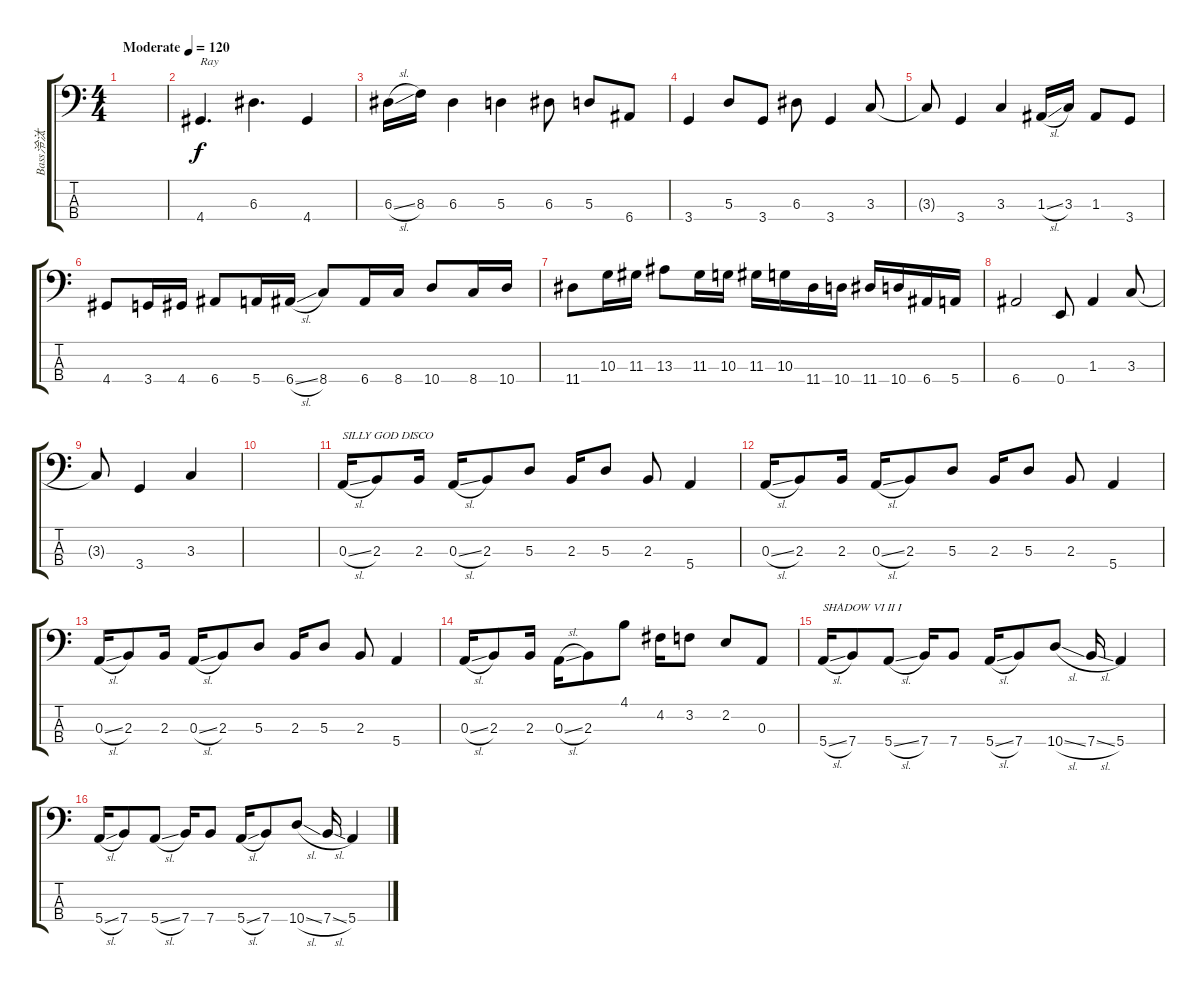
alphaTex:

\track ("Bass泠汰" "Bass泠汰") {instrument electricbasspick}
\staff {score tabs}
\tuning (G2 D2 A1 E1) {hide}
\ts (4 4)
\tempo (120 "Moderate")
\clef f4
\ks c
|
4.4.4{d txt "Ray"} 6.3.4{d} 4.4.4 |
6.3{sl}.16 8.3.16{txt ""} 6.3.4 5.3.4 6.3.8 5.3.8 6.4.8 |
3.4.4 5.3.8 3.4.8 6.3.8 3.4.4 3.3.8 |
3.3{t}.8 3.4.4 3.3.4 1.3{sl}.16 3.3.16 1.3.8 3.4.8 |
4.4.8 3.4.16 4.4.16 6.4.8 5.4.16 6.4{sl}.16 8.4.8 6.4.16 8.4.16 10.4.8 8.4.16 10.4.16 |
11.4.8 10.3.16 11.3.16 13.3.8 11.3.16 10.3.16 11.3.16 10.3.16 11.4.16 10.4.16 11.4.16 10.4.16 6.4.16 5.4.16 |
6.4.2 0.4.8 1.3.4 3.3.8 |
3.3{t}.8 3.4.4 3.3.4 |
|
0.3{sl}.16{txt "SILLY GOD DISCO"} 2.3.8 2.3.16 0.3{sl}.16 2.3.8 5.3.8 2.3.16 5.3.8 2.3.8 5.4.4 |
0.3{sl}.16 2.3.8 2.3.16 0.3{sl}.16 2.3.8 5.3.8 2.3.16 5.3.8 2.3.8 5.4.4 |
0.3{sl}.16 2.3.8 2.3.16 0.3{sl}.16 2.3.8 5.3.8 2.3.16 5.3.8 2.3.8 5.4.4 |
0.3{sl}.16 2.3.8 2.3.16 0.3{sl}.16 2.3.8 4.1.8 4.2.16 3.2.8 2.2.8 0.3.8 |
5.4{sl}.16{txt "SHADOW VI II I"} 7.4.8 5.4{sl}.8 7.4.16 7.4.8 5.4{sl}.16 7.4.8 10.4{sl}.8 7.4{sl}.16 5.4.4 |
5.4{sl}.16 7.4.8 5.4{sl}.8 7.4.16 7.4.8 5.4{sl}.16 7.4.8 10.4{sl}.8 7.4{sl}.16 5.4.4
